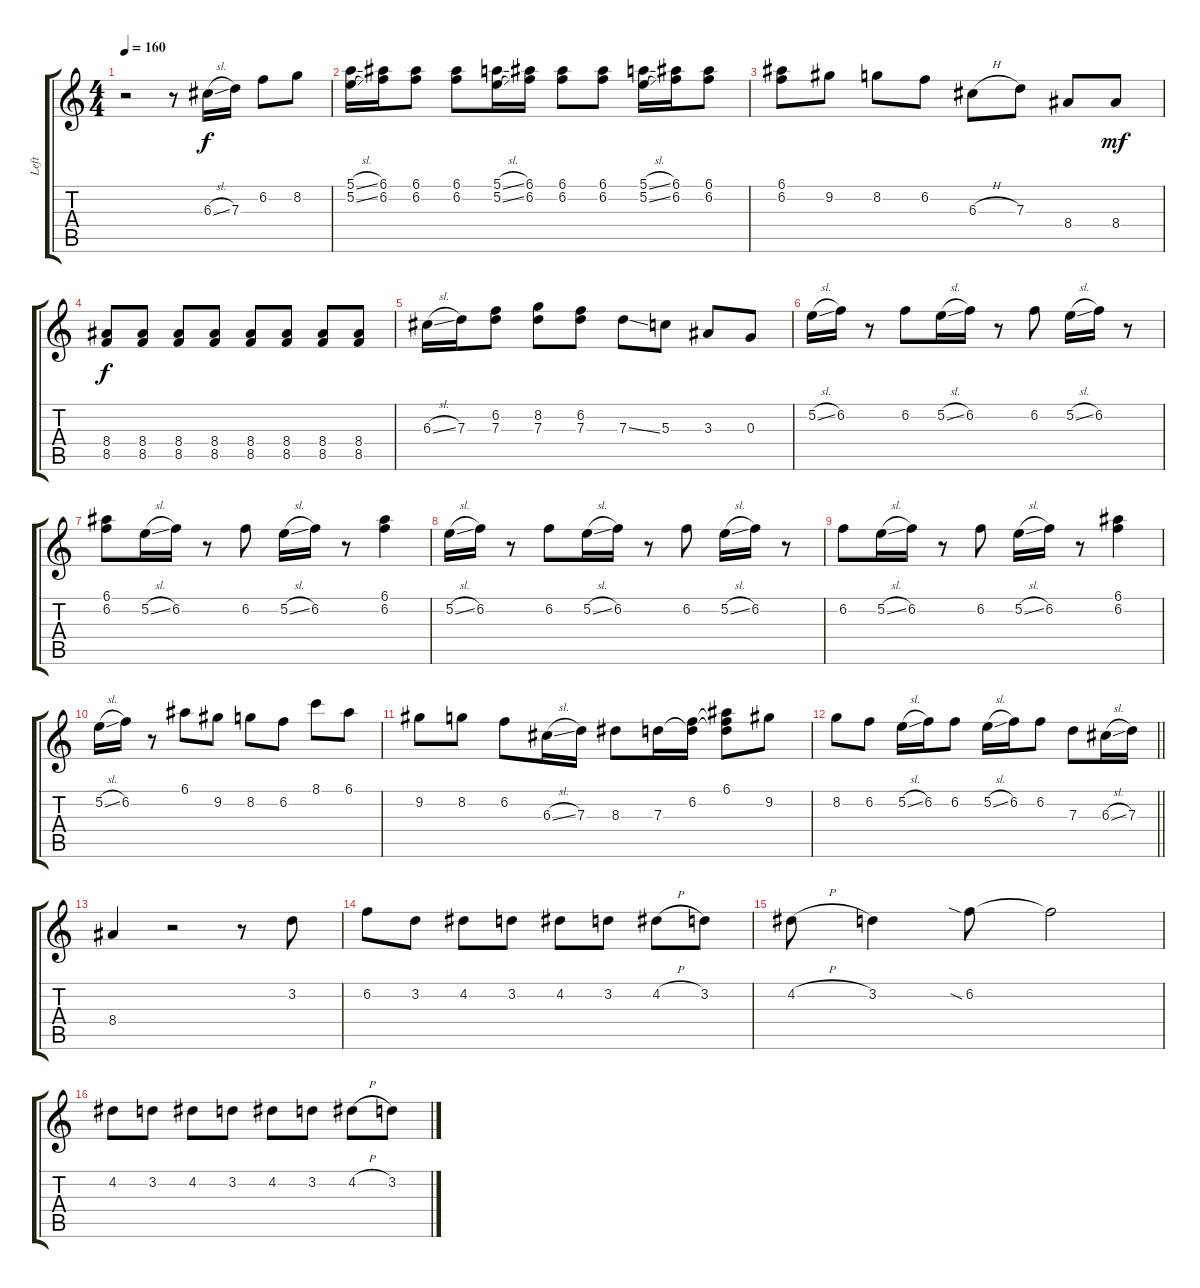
\track ("Left" "Left") {instrument acousticguitarsteel}
\staff {score tabs}
\tuning (E4 B3 G3 D3 A2 E2) {hide}
\ts (4 4)
\tempo 160
\clef g2
\ks c
r.2{dy f instrument acousticguitarsteel} r.8 6.3{sl}.16 7.3.16 6.2.8 8.2.8 |
(5.1{sl} 5.2{sl}).16 (6.1 6.2).16 (6.1 6.2).8 (6.1 6.2).8 (5.1{sl} 5.2{sl}).16 (6.1 6.2).16 (6.1 6.2).8 (6.1 6.2).8 (5.1{sl} 5.2{sl}).16 (6.1 6.2).16 (6.1 6.2).8 |
(6.1 6.2).8 9.2.8 8.2.8 6.2.8 6.3{h}.8 7.3.8 8.4.8 8.4.8{dy mf} |
(8.4 8.5).8{dy f} (8.4 8.5).8 (8.4 8.5).8 (8.4 8.5).8 (8.4 8.5).8 (8.4 8.5).8 (8.4 8.5).8 (8.4 8.5).8 |
6.3{sl}.16 7.3.16 (6.2 7.3).8 (8.2 7.3).8 (6.2 7.3).8 7.3{ss}.8 5.3.8 3.3.8 0.3.8 |
5.2{sl}.16 6.2.16 r.8 6.2.8 5.2{sl}.16 6.2.16 r.8 6.2.8 5.2{sl}.16 6.2.16 r.8 |
(6.1 6.2).8 5.2{sl}.16 6.2.16 r.8 6.2.8 5.2{sl}.16 6.2.16 r.8 (6.1 6.2).4 |
5.2{sl}.16 6.2.16 r.8 6.2.8 5.2{sl}.16 6.2.16 r.8 6.2.8 5.2{sl}.16 6.2.16 r.8 |
6.2.8 5.2{sl}.16 6.2.16 r.8 6.2.8 5.2{sl}.16 6.2.16 r.8 (6.1 6.2).4 |
5.2{sl}.16 6.2.16 r.8 6.1.8 9.2.8 8.2.8 6.2.8 8.1.8 6.1.8 |
9.2.8 8.2.8 6.2.8 6.3{sl}.16 7.3.16 8.3.8 7.3.16 (6.2 7.3{t}).16 (6.1 6.2{t} 7.3{t}).8 9.2.8 |
\barLineRight lightlight
8.2.8 6.2.8 5.2{sl}.16 6.2.16 6.2.8 5.2{sl}.16 6.2.16 6.2.8 7.3.8 6.3{sl}.16 7.3.16 |
8.4.4 r.2 r.8 3.2.8 |
6.2.8 3.2.8 4.2.8 3.2.8 4.2.8 3.2.8 4.2{h}.8 3.2.8 |
4.2{h}.8 3.2.4 6.2{sia}.8 6.2{t}.2 |
4.2.8 3.2.8 4.2.8 3.2.8 4.2.8 3.2.8 4.2{h}.8 3.2.8
